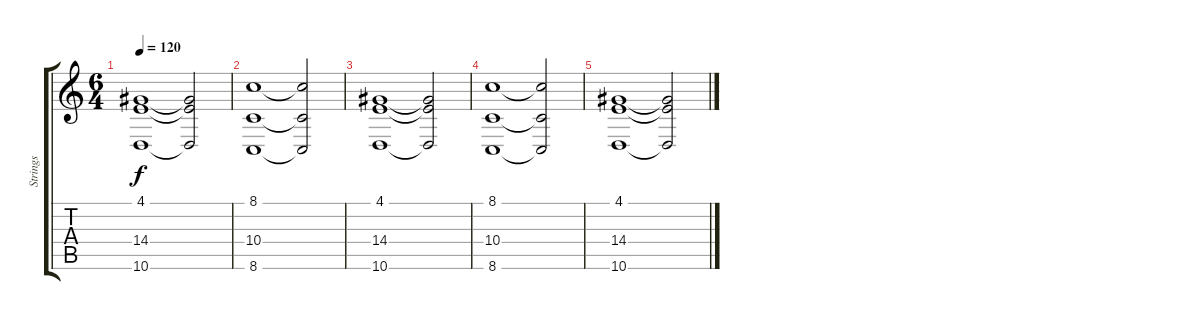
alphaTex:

\track ("Strings" "Strings") {instrument stringensemble2}
\staff {score tabs}
\tuning (E4 B3 G3 D3 A2 E2) {hide}
\ts (6 4)
\tempo 120
\clef g2
\ks c
(4.1 14.4 10.6).1{dy f} (4.1{t} 14.4{t} 10.6{t}).2 |
(8.1 10.4 8.6).1 (8.1{t} 10.4{t} 8.6{t}).2 |
(4.1 14.4 10.6).1 (4.1{t} 14.4{t} 10.6{t}).2 |
(8.1 10.4 8.6).1 (8.1{t} 10.4{t} 8.6{t}).2 |
(4.1 14.4 10.6).1 (4.1{t} 14.4{t} 10.6{t}).2
